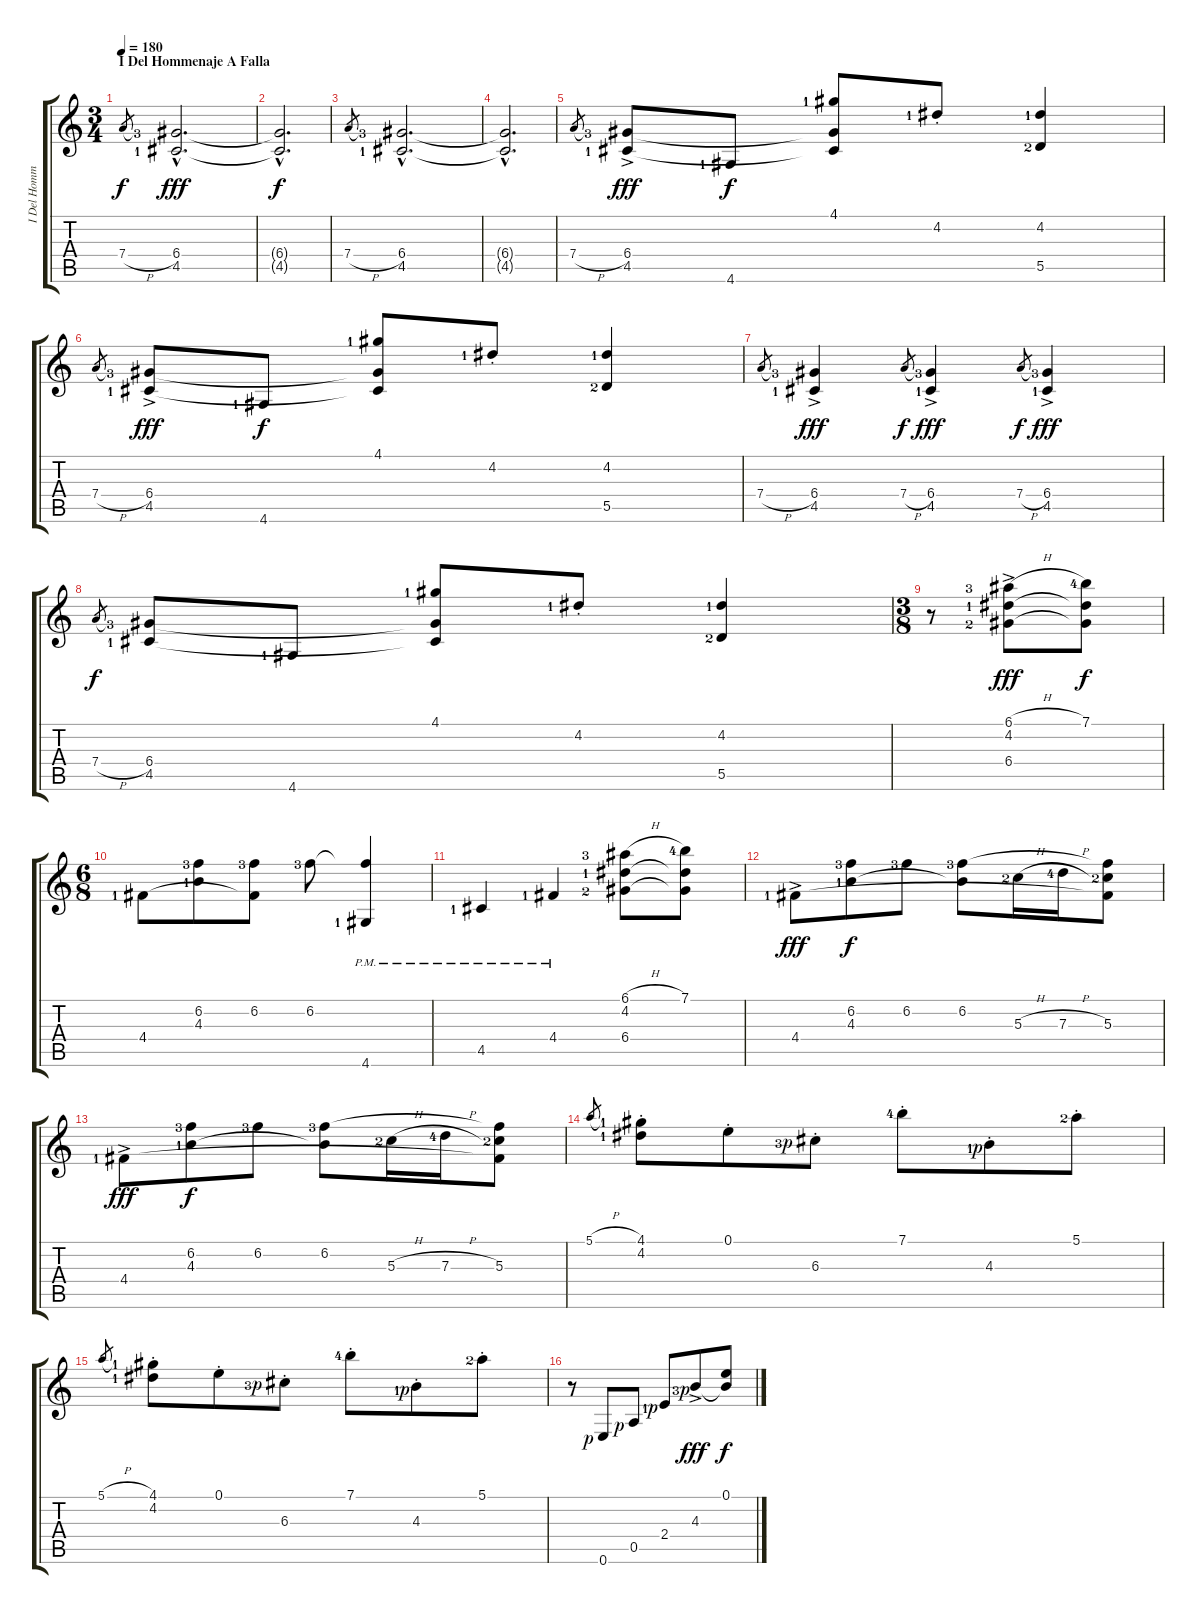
\track ("I Del Hommenaje A Falla" "I Del Homm") {instrument acousticguitarnylon}
\staff {score tabs}
\tuning (E4 B3 G3 D3 A2 E2) {hide}
\ts (3 4)
\section ("" "I Del Hommenaje A Falla")
\tempo 180
\clef g2
\ks c
7.4{h}.8{gr dy f instrument acousticguitarnylon} (6.4{hac lf 4} 4.5{hac lf 2}).2{d dy fff} |
(6.4{hac t} 4.5{hac t}).2{d dy f} |
7.4{h}.8{gr} (6.4{hac lf 4} 4.5{hac lf 2}).2{d} |
(6.4{hac t} 4.5{hac t}).2{d} |
7.4{h}.8{gr} (6.4{ac lf 4} 4.5{ac lf 2}).8{dy fff} 4.6{lf 2}.8{dy f} (4.1{lf 2} 6.4{t} 4.5{t}).8 4.2{st lf 2}.8 (4.2{lf 2} 5.5{lf 3}).4 |
7.4{h}.8{gr} (6.4{ac lf 4} 4.5{ac lf 2}).8{dy fff} 4.6{lf 2}.8{dy f} (4.1{lf 2} 6.4{t} 4.5{t}).8 4.2{st lf 2}.8 (4.2{lf 2} 5.5{lf 3}).4 |
7.4{h}.8{gr} (6.4{ac lf 4} 4.5{ac lf 2}).4{dy fff} 7.4{h}.8{gr dy f} (6.4{ac lf 4} 4.5{ac lf 2}).4{dy fff} 7.4{h}.8{gr dy f} (6.4{ac lf 4} 4.5{ac lf 2}).4{dy fff} |
7.4{h}.8{gr dy f} (6.4{lf 4} 4.5{lf 2}).8 4.6{lf 2}.8 (4.1{lf 2} 6.4{t} 4.5{t}).8 4.2{st lf 2}.8 (4.2{lf 2} 5.5{lf 3}).4 |
\ts (3 8)
r.8 (6.1{h lf 4} 4.2{ac lf 2} 6.4{lf 3}).8{dy fff} (7.1{lf 5} 4.2{t} 6.4{t}).8{dy f} |
\ts (6 8)
4.4{lf 2}.8 (6.2{lf 4} 4.3{lf 2}).8 (6.2{lf 4} 4.4{t}).8 6.2{lf 4}.8 (6.2{t} 4.6{pm lf 2}).4 |
4.5{pm lf 2}.4 4.4{pm lf 2}.4 (6.1{h lf 4} 4.2{lf 2} 6.4{lf 3}).8 (7.1{lf 5} 4.2{t} 6.4{t}).8 |
4.4{ac lf 2}.8{dy fff} (6.2{lf 4} 4.3{lf 2}).8{dy f} 6.2{lf 4}.8 (6.2{lf 4} 4.3{t}).8 5.3{h lf 3}.16 7.3{h lf 5}.16 (6.2{t} 5.3{lf 3} 4.4{t}).8 |
4.4{ac lf 2}.8{dy fff} (6.2{lf 4} 4.3{lf 2}).8{dy f} 6.2{lf 4}.8 (6.2{lf 4} 4.3{t}).8 5.3{h lf 3}.16 7.3{h lf 5}.16 (6.2{t} 5.3{lf 3} 4.4{t}).8 |
5.1{h}.8{gr} (4.1{st lf 2} 4.2{st lf 2}).8 0.1{st}.8 6.3{st lf 4 rf 1}.8 7.1{st lf 5}.8 4.3{st lf 2 rf 1}.8 5.1{st lf 3}.8 |
5.1{h}.8{gr} (4.1{st lf 2} 4.2{st lf 2}).8 0.1{st}.8 6.3{st lf 4 rf 1}.8 7.1{st lf 5}.8 4.3{st lf 2 rf 1}.8 5.1{st lf 3}.8 |
r.8 0.6{rf 1}.8 0.5{rf 1}.8 2.4{lf 2 rf 1}.8 4.3{ac lf 4 rf 1}.8{dy fff} (0.1 4.3{t}).8{dy f}
